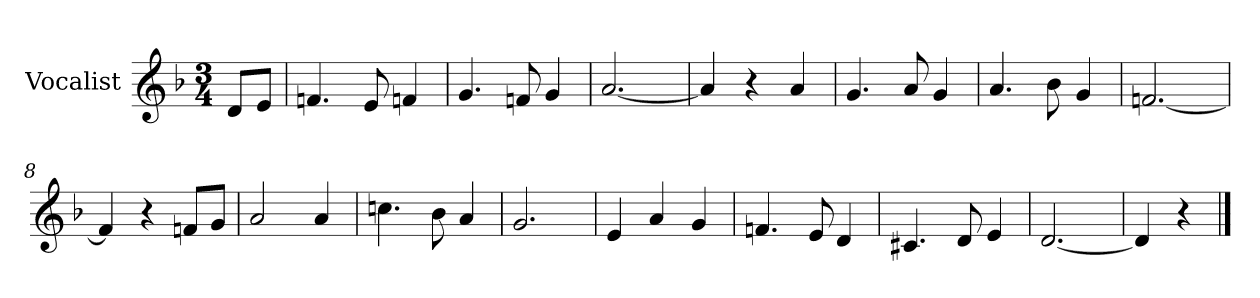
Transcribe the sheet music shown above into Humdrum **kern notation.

**kern
*part1
*staff1
*I"Vocalist
*k[b-]
*d:
*M3/4
=
8dL
8eJ
=1
4.fn
8e
4fn
=2
4.g
8fn
4g
=3
[2.a
=4
4a]
4r
4a
=5
4.g
8a
4g
=6
4.a
8b-
4g
=7
[2.fn
=8
4fn]
4r
8fnL
8gJ
=9
2a
4a
=10
4.ccn
8b-
4a
=11
2.g
=12
4e
4a
4g
=13
4.fn
8e
4d
=14
4.c#X
8d
4e
=15
[2.d
=16
4d]
4r
==
*-
